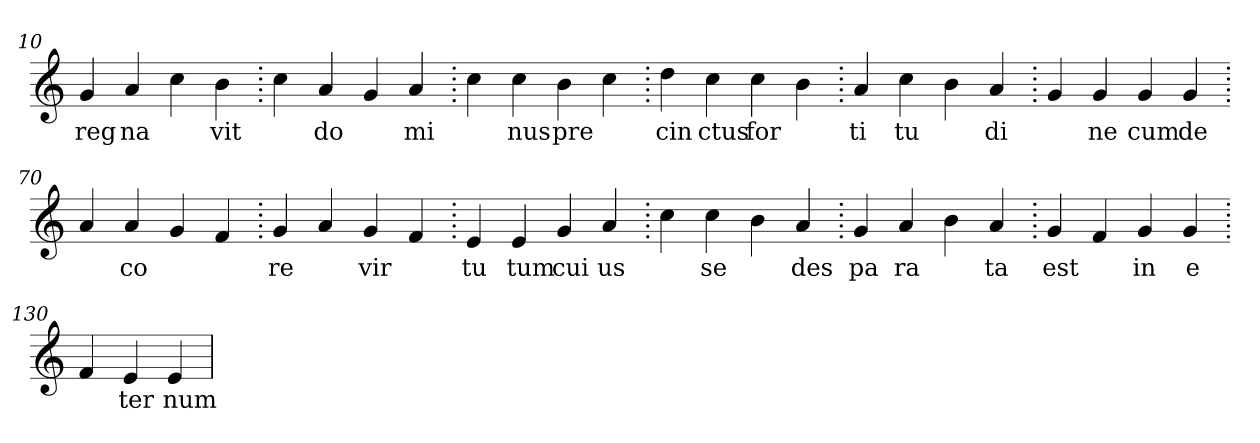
**kern	**text
*part1	*part1
*staff1	*staff1
*clefG2	*
=10.	=10.
4g	reg
4a	na
4cc	.
4b	vit
=20.	=20.
4cc	.
4a	do
4g	.
4a	mi
=30.	=30.
4cc	.
4cc	nus
4b	pre
4cc	.
=40.	=40.
4dd	cin
4cc	ctus
4cc	for
4b	.
=50.	=50.
4a	ti
4cc	tu
4b	.
4a	di
=60.	=60.
4g	.
4g	ne
4g	cum
4g	de
=70.	=70.
4a	.
4a	co
4g	.
4f	.
=80.	=80.
4g	re
4a	.
4g	vir
4f	.
=90.	=90.
4e	tu
4e	tum
4g	cui
4a	us
=100.	=100.
4cc	.
4cc	se
4b	.
4a	des
=110.	=110.
4g	pa
4a	ra
4b	.
4a	ta
=120.	=120.
4g	est
4f	.
4g	in
4g	e
=130.	=130.
4f	.
4e	ter
4e	num
=	=
*-	*-
